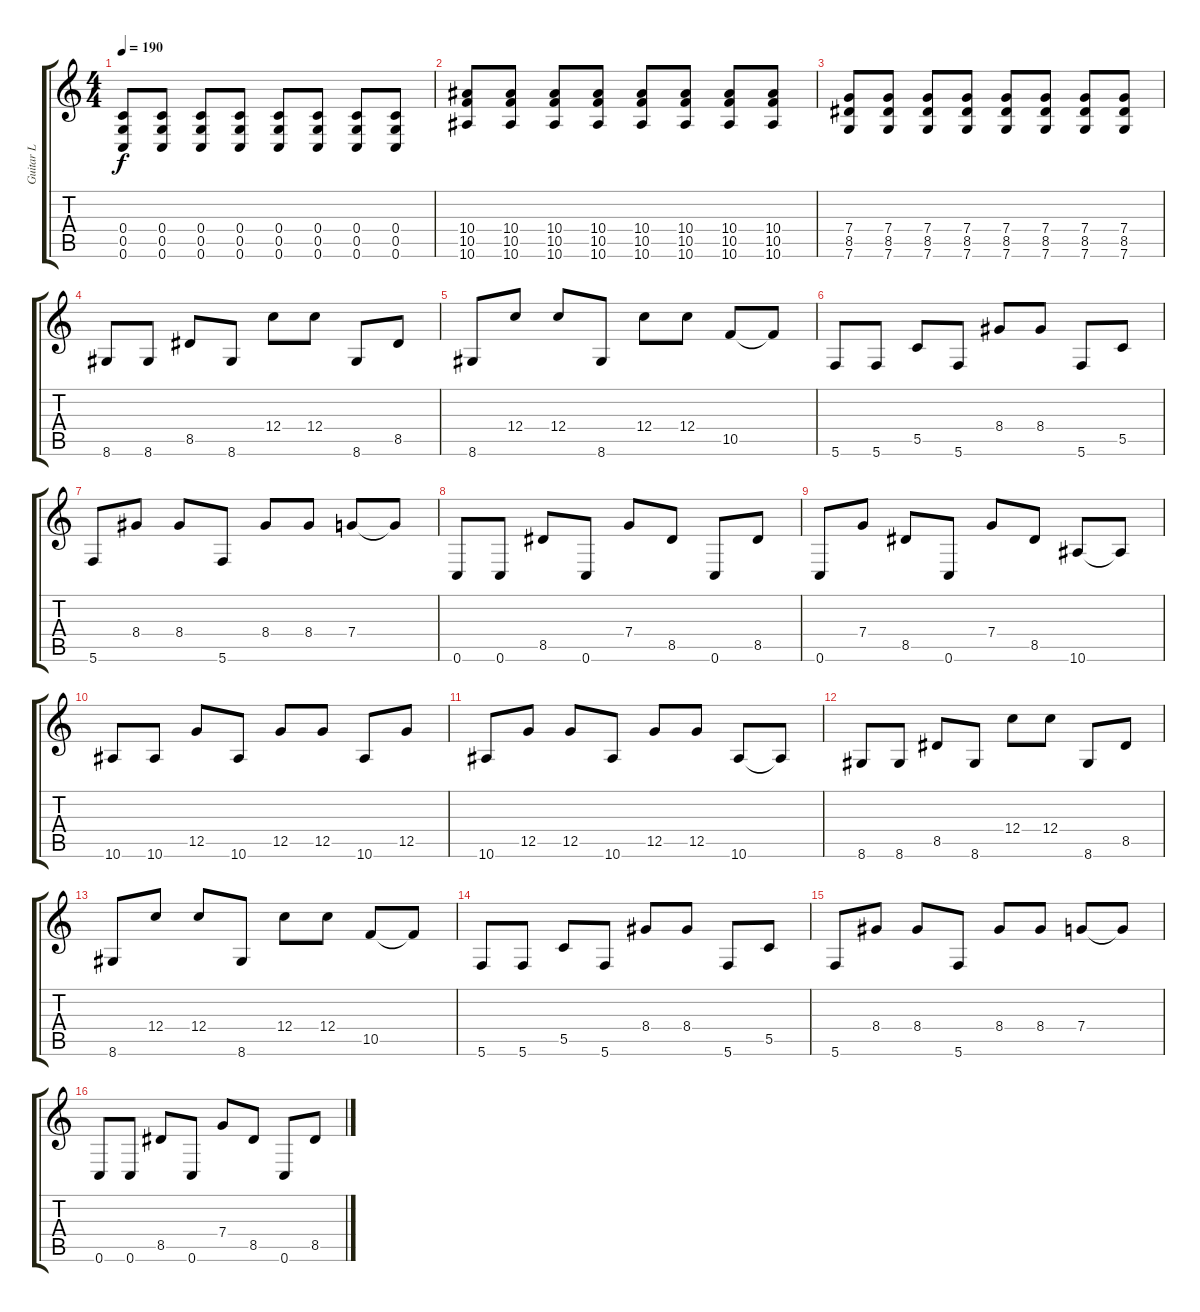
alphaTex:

\track ("Guitar L" "Guitar L") {instrument distortionguitar}
\staff {score tabs}
\tuning (D4 A3 F3 C3 G2 C2) {hide}
\ts (4 4)
\tempo 190
\clef g2
\ks c
(0.4 0.5 0.6).8{dy f} (0.4 0.5 0.6).8 (0.4 0.5 0.6).8 (0.4 0.5 0.6).8 (0.4 0.5 0.6).8 (0.4 0.5 0.6).8 (0.4 0.5 0.6).8 (0.4 0.5 0.6).8 |
(10.4 10.5 10.6).8 (10.4 10.5 10.6).8 (10.4 10.5 10.6).8 (10.4 10.5 10.6).8 (10.4 10.5 10.6).8 (10.4 10.5 10.6).8 (10.4 10.5 10.6).8 (10.4 10.5 10.6).8 |
(7.4 8.5 7.6).8 (7.4 8.5 7.6).8 (7.4 8.5 7.6).8 (7.4 8.5 7.6).8 (7.4 8.5 7.6).8 (7.4 8.5 7.6).8 (7.4 8.5 7.6).8 (7.4 8.5 7.6).8 |
8.6.8 8.6.8 8.5.8 8.6.8 12.4.8 12.4.8 8.6.8 8.5.8 |
8.6.8 12.4.8 12.4.8 8.6.8 12.4.8 12.4.8 10.5.8 10.5{t}.8 |
5.6.8 5.6.8 5.5.8 5.6.8 8.4.8 8.4.8 5.6.8 5.5.8 |
5.6.8 8.4.8 8.4.8 5.6.8 8.4.8 8.4.8 7.4.8 7.4{t}.8 |
0.6.8 0.6.8 8.5.8 0.6.8 7.4.8 8.5.8 0.6.8 8.5.8 |
0.6.8 7.4.8 8.5.8 0.6.8 7.4.8 8.5.8 10.6.8 10.6{t}.8 |
10.6.8 10.6.8 12.5.8 10.6.8 12.5.8 12.5.8 10.6.8 12.5.8 |
10.6.8 12.5.8 12.5.8 10.6.8 12.5.8 12.5.8 10.6.8 10.6{t}.8 |
8.6.8 8.6.8 8.5.8 8.6.8 12.4.8 12.4.8 8.6.8 8.5.8 |
8.6.8 12.4.8 12.4.8 8.6.8 12.4.8 12.4.8 10.5.8 10.5{t}.8 |
5.6.8 5.6.8 5.5.8 5.6.8 8.4.8 8.4.8 5.6.8 5.5.8 |
5.6.8 8.4.8 8.4.8 5.6.8 8.4.8 8.4.8 7.4.8 7.4{t}.8 |
0.6.8 0.6.8 8.5.8 0.6.8 7.4.8 8.5.8 0.6.8 8.5.8
